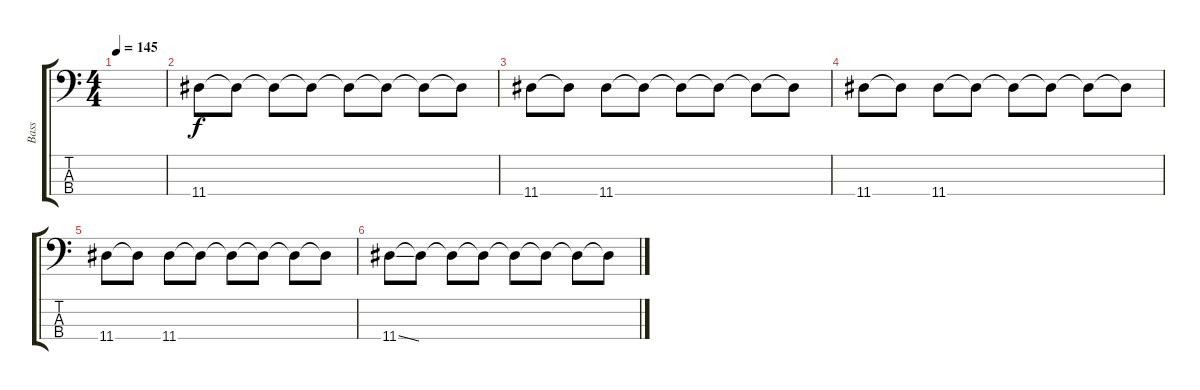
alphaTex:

\track ("Bass" "Bass") {instrument electricbassfinger}
\staff {score tabs}
\tuning (G2 D2 A1 E1) {hide}
\ts (4 4)
\tempo 145
\clef f4
\ks c
|
11.4.8 11.4{t}.8 11.4{t}.8 11.4{t}.8 11.4{t}.8 11.4{t}.8 11.4{t}.8 11.4{t}.8 |
11.4.8 11.4{t}.8 11.4.8 11.4{t}.8 11.4{t}.8 11.4{t}.8 11.4{t}.8 11.4{t}.8 |
11.4.8 11.4{t}.8 11.4.8 11.4{t}.8 11.4{t}.8 11.4{t}.8 11.4{t}.8 11.4{t}.8 |
11.4.8 11.4{t}.8 11.4.8 11.4{t}.8 11.4{t}.8 11.4{t}.8 11.4{t}.8 11.4{t}.8 |
11.4{ss}.8 11.4{t}.8 11.4{t}.8 11.4{t}.8 11.4{t}.8 11.4{t}.8 11.4{t}.8 11.4{t}.8
